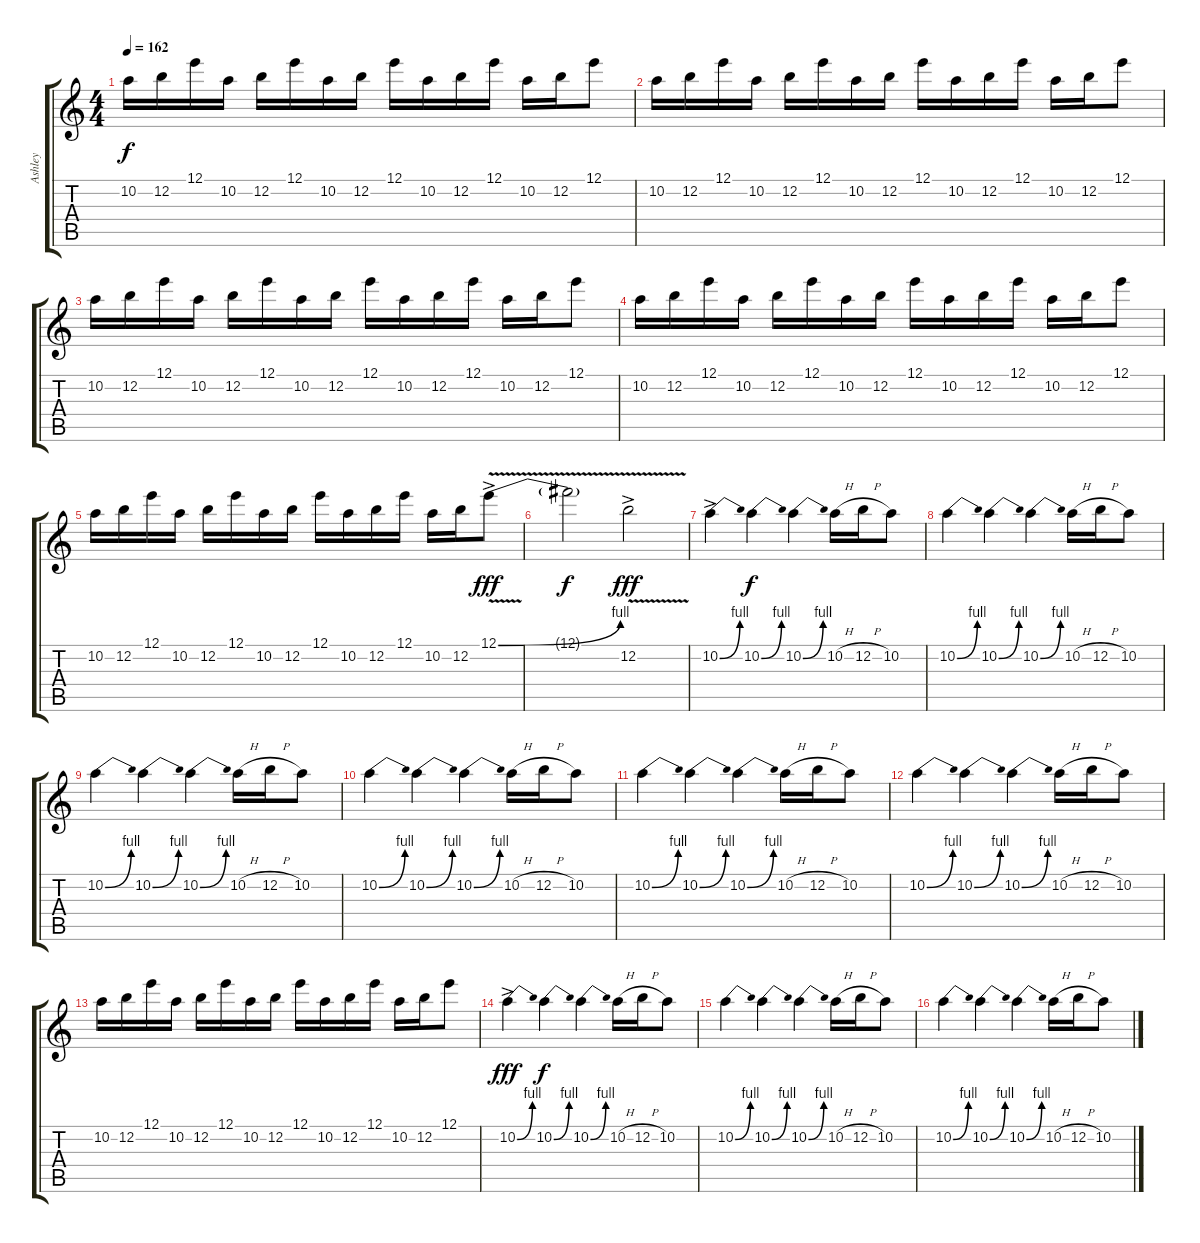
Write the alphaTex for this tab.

\track ("Ashley" "Ashley") {instrument distortionguitar}
\staff {score tabs}
\tuning (E4 B3 G3 D3 A2 E2) {hide}
\ts (4 4)
\tempo 162
\clef g2
\ks c
10.2.16{dy f} 12.2.16 12.1.16 10.2.16 12.2.16 12.1.16 10.2.16 12.2.16 12.1.16 10.2.16 12.2.16 12.1.16 10.2.16 12.2.16 12.1.8 |
10.2.16 12.2.16 12.1.16 10.2.16 12.2.16 12.1.16 10.2.16 12.2.16 12.1.16 10.2.16 12.2.16 12.1.16 10.2.16 12.2.16 12.1.8 |
10.2.16 12.2.16 12.1.16 10.2.16 12.2.16 12.1.16 10.2.16 12.2.16 12.1.16 10.2.16 12.2.16 12.1.16 10.2.16 12.2.16 12.1.8 |
10.2.16 12.2.16 12.1.16 10.2.16 12.2.16 12.1.16 10.2.16 12.2.16 12.1.16 10.2.16 12.2.16 12.1.16 10.2.16 12.2.16 12.1.8 |
10.2.16 12.2.16 12.1.16 10.2.16 12.2.16 12.1.16 10.2.16 12.2.16 12.1.16 10.2.16 12.2.16 12.1.16 10.2.16 12.2.16 12.1{be (bend 0 0 60 4) v ac}.8{dy fff} |
12.1{t}.2{dy f} 12.2{v ac}.2{dy fff} |
10.2{be (bend 0 0 60 4) ac}.4 10.2{be (bend 0 0 60 4)}.4{dy f} 10.2{be (bend 0 0 60 4)}.4 10.2{h}.16 12.2{h}.16 10.2.8 |
10.2{be (bend 0 0 60 4)}.4 10.2{be (bend 0 0 60 4)}.4 10.2{be (bend 0 0 60 4)}.4 10.2{h}.16 12.2{h}.16 10.2.8 |
10.2{be (bend 0 0 60 4)}.4 10.2{be (bend 0 0 60 4)}.4 10.2{be (bend 0 0 60 4)}.4 10.2{h}.16 12.2{h}.16 10.2.8 |
10.2{be (bend 0 0 60 4)}.4 10.2{be (bend 0 0 60 4)}.4 10.2{be (bend 0 0 60 4)}.4 10.2{h}.16 12.2{h}.16 10.2.8 |
10.2{be (bend 0 0 60 4)}.4 10.2{be (bend 0 0 60 4)}.4 10.2{be (bend 0 0 60 4)}.4 10.2{h}.16 12.2{h}.16 10.2.8 |
10.2{be (bend 0 0 60 4)}.4 10.2{be (bend 0 0 60 4)}.4 10.2{be (bend 0 0 60 4)}.4 10.2{h}.16 12.2{h}.16 10.2.8 |
10.2.16 12.2.16 12.1.16 10.2.16 12.2.16 12.1.16 10.2.16 12.2.16 12.1.16 10.2.16 12.2.16 12.1.16 10.2.16 12.2.16 12.1.8 |
10.2{be (bend 0 0 60 4) ac}.4{dy fff} 10.2{be (bend 0 0 60 4)}.4{dy f} 10.2{be (bend 0 0 60 4)}.4 10.2{h}.16 12.2{h}.16 10.2.8 |
10.2{be (bend 0 0 60 4)}.4 10.2{be (bend 0 0 60 4)}.4 10.2{be (bend 0 0 60 4)}.4 10.2{h}.16 12.2{h}.16 10.2.8 |
10.2{be (bend 0 0 60 4)}.4 10.2{be (bend 0 0 60 4)}.4 10.2{be (bend 0 0 60 4)}.4 10.2{h}.16 12.2{h}.16 10.2.8
